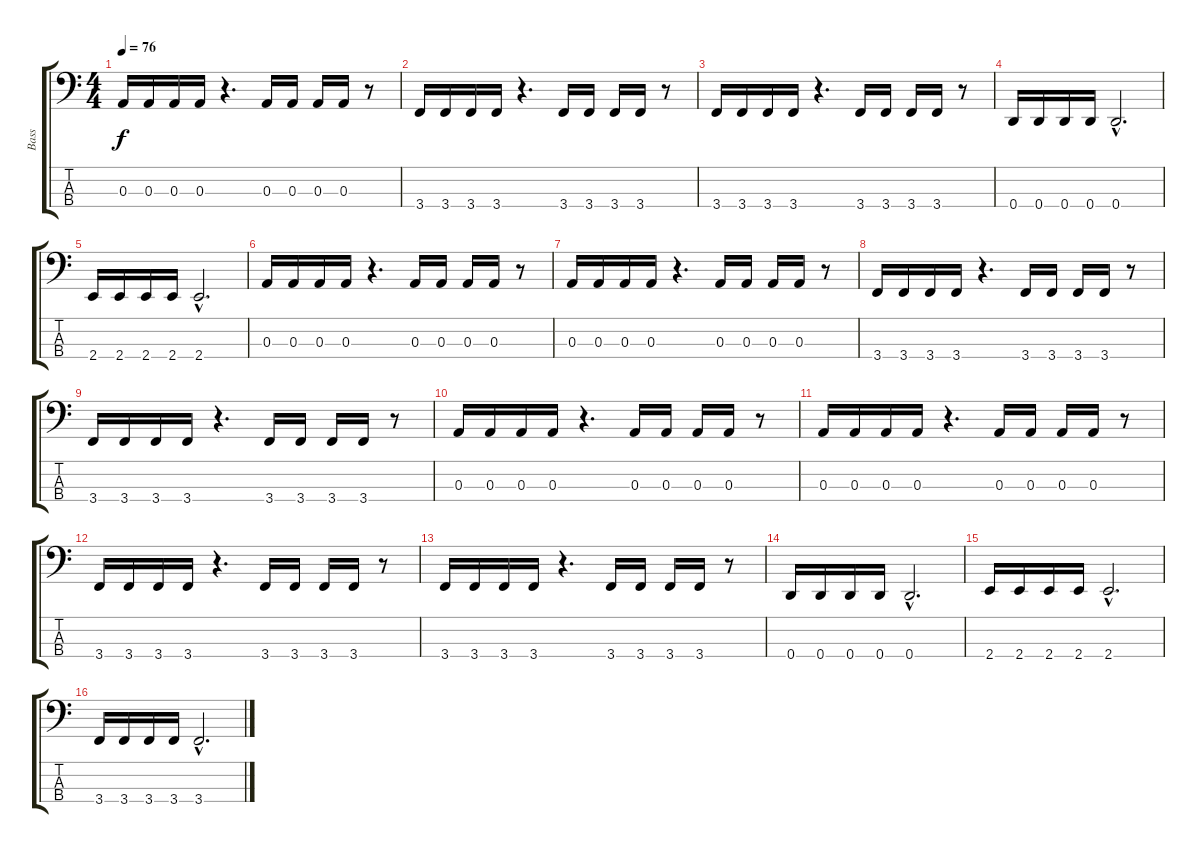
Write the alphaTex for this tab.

\track ("Bass" "Bass") {instrument electricbassfinger}
\staff {score tabs}
\tuning (G2 D2 A1 D1) {hide}
\ts (4 4)
\tempo 76
\clef f4
\ks c
0.3.16{dy f} 0.3.16 0.3.16 0.3.16 r.4{d} 0.3.16 0.3.16 0.3.16 0.3.16 r.8 |
3.4.16 3.4.16 3.4.16 3.4.16 r.4{d} 3.4.16 3.4.16 3.4.16 3.4.16 r.8 |
3.4.16 3.4.16 3.4.16 3.4.16 r.4{d} 3.4.16 3.4.16 3.4.16 3.4.16 r.8 |
\section ("" "")
0.4.16 0.4.16 0.4.16 0.4.16 0.4{hac}.2{d} |
2.4.16 2.4.16 2.4.16 2.4.16 2.4{hac}.2{d} |
\section ("" "")
0.3.16 0.3.16 0.3.16 0.3.16 r.4{d} 0.3.16 0.3.16 0.3.16 0.3.16 r.8 |
0.3.16 0.3.16 0.3.16 0.3.16 r.4{d} 0.3.16 0.3.16 0.3.16 0.3.16 r.8 |
3.4.16 3.4.16 3.4.16 3.4.16 r.4{d} 3.4.16 3.4.16 3.4.16 3.4.16 r.8 |
3.4.16 3.4.16 3.4.16 3.4.16 r.4{d} 3.4.16 3.4.16 3.4.16 3.4.16 r.8 |
0.3.16 0.3.16 0.3.16 0.3.16 r.4{d} 0.3.16 0.3.16 0.3.16 0.3.16 r.8 |
0.3.16 0.3.16 0.3.16 0.3.16 r.4{d} 0.3.16 0.3.16 0.3.16 0.3.16 r.8 |
3.4.16 3.4.16 3.4.16 3.4.16 r.4{d} 3.4.16 3.4.16 3.4.16 3.4.16 r.8 |
3.4.16 3.4.16 3.4.16 3.4.16 r.4{d} 3.4.16 3.4.16 3.4.16 3.4.16 r.8 |
\section ("" "")
0.4.16 0.4.16 0.4.16 0.4.16 0.4{hac}.2{d} |
2.4.16 2.4.16 2.4.16 2.4.16 2.4{hac}.2{d} |
3.4.16 3.4.16 3.4.16 3.4.16 3.4{hac}.2{d}
